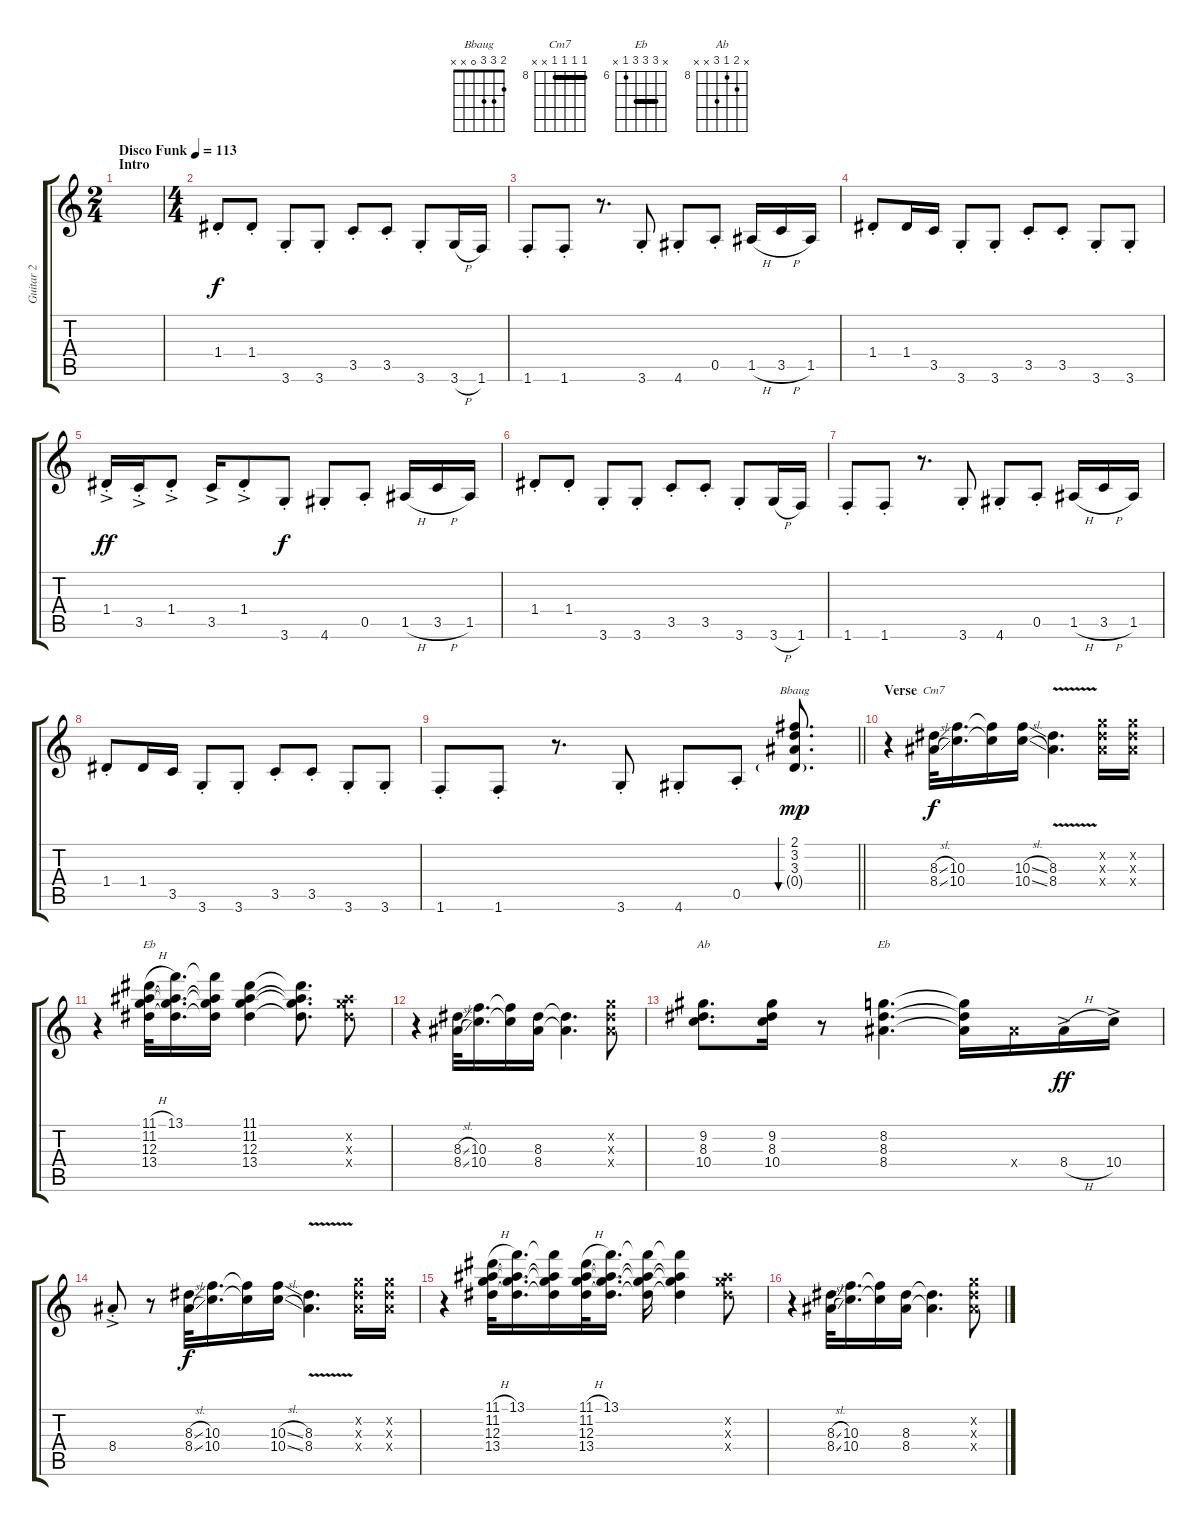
\track ("Guitar 2" "Guitar 2") {instrument electricguitarclean}
\staff {score tabs}
\tuning (E4 B3 G3 D3 A2 E2) {hide}
\chord ("Bbaug" 2 3 3 0 x x)
\chord ("Cm7" 8 8 8 8 x x) {firstfret 8 barre 8}
\chord ("Eb" 11 11 12 13 x x) {firstfret 11 barre 11}
\chord ("Ab" x 9 8 10 x x) {firstfret 8}
\chord ("Eb" x 8 8 8 6 x) {firstfret 6 barre 8}
\ts (2 4)
\section ("" "Intro")
\tempo (113 "Disco Funk")
\clef g2
\ks c
|
\ts (4 4)
1.4{st}.8 1.4{st}.8 3.6{st}.8 3.6{st}.8 3.5{st}.8 3.5{st}.8 3.6{st}.8 3.6{h}.16 1.6.16 |
1.6{st}.8 1.6{st}.8 r.8{d} 3.6{st}.8 4.6{st}.8 0.5{st}.8 1.5{h}.16 3.5{h}.16 1.5.16 |
1.4{st}.8 1.4.16 3.5.16 3.6{st}.8 3.6{st}.8 3.5{st}.8 3.5{st}.8 3.6{st}.8 3.6{st}.8 |
1.4{ac st}.16{dy ff} 3.5{ac st}.16 1.4{ac st}.8 3.5{ac}.16 1.4{ac st}.8 3.6{st}.8{dy f} 4.6{st}.8 0.5{st}.8 1.5{h}.16 3.5{h}.16 1.5.16 |
1.4{st}.8 1.4{st}.8 3.6{st}.8 3.6{st}.8 3.5{st}.8 3.5{st}.8 3.6{st}.8 3.6{h}.16 1.6.16 |
1.6{st}.8 1.6{st}.8 r.8{d} 3.6{st}.8 4.6{st}.8 0.5{st}.8 1.5{h}.16 3.5{h}.16 1.5.16 |
1.4{st}.8 1.4.16 3.5.16 3.6{st}.8 3.6{st}.8 3.5{st}.8 3.5{st}.8 3.6{st}.8 3.6{st}.8 |
\barLineRight lightlight
1.6{st}.8 1.6{st}.8 r.8{d} 3.6{st}.8 4.6{st}.8 0.5{st}.8 (2.1 3.2 3.3 0.4{g}).8{d bu 30 ch "Bbaug" dy mp} |
\section ("" "Verse")
r.4 (8.3{sl} 8.4{sl}).32{ch "Cm7" dy f} (10.3 10.4).16{d} (10.3{t} 10.4{t}).16 (10.3{sl} 10.4{sl}).16 (8.3{v} 8.4{v}).4{d} (8.2{x} 8.3{x} 8.4{x}).16 (8.2{x} 8.3{x} 8.4{x}).16 |
r.4 (11.1{h} 11.2 12.3 13.4).32{ch "Eb"} (13.1 11.2{t} 12.3{t} 13.4{t}).16{d} (13.1{t} 11.2{t} 12.3{t} 13.4{t}).16 (11.1 11.2 12.3 13.4).4 (11.1{t} 11.2{t} 12.3{t} 13.4{t}).8{d} (11.2{x} 12.3{x} 13.4{x}).8 |
r.4 (8.3{sl} 8.4{sl}).32 (10.3 10.4).16{d} (10.3{t} 10.4{t}).16 (8.3 8.4).16 (8.3{t} 8.4{t}).4{d} (8.2{x} 8.3{x} 8.4{x}).8 |
(9.2 8.3 10.4).8{d ch "Ab"} (9.2 8.3 10.4).16 r.8 (8.2 8.3 8.4).4{d ch "Eb"} (8.2{t} 8.3{t} 8.4{t}).16 8.4{x}.16 8.4{h ac}.16{dy ff} 10.4{ac}.16 |
8.4{ac st}.8 r.8 (8.3{sl} 8.4{sl}).32{dy f} (10.3 10.4).16{d} (10.3{t} 10.4{t}).16 (10.3{sl} 10.4{sl}).16 (8.3{v} 8.4{v}).4{d} (8.2{x} 8.3{x} 8.4{x}).16 (8.2{x} 8.3{x} 8.4{x}).16 |
r.4 (11.1{h} 11.2 12.3 13.4).32 (13.1 11.2{t} 12.3{t} 13.4{t}).16{d} (13.1{t} 11.2{t} 12.3{t} 13.4{t}).16 (11.1{h} 11.2 12.3 13.4).32 (13.1 11.2{t} 12.3{t} 13.4{t}).16{d} (13.1{t} 11.2{t} 12.3{t} 13.4{t}).16 (13.1{t} 11.2{t} 12.3{t} 13.4{t}).4 (11.2{x} 12.3{x} 13.4{x}).8 |
r.4 (8.3{sl} 8.4{sl}).32 (10.3 10.4).16{d} (10.3{t} 10.4{t}).16 (8.3 8.4).16 (8.3{t} 8.4{t}).4{d} (8.2{x} 8.3{x} 8.4{x}).8
